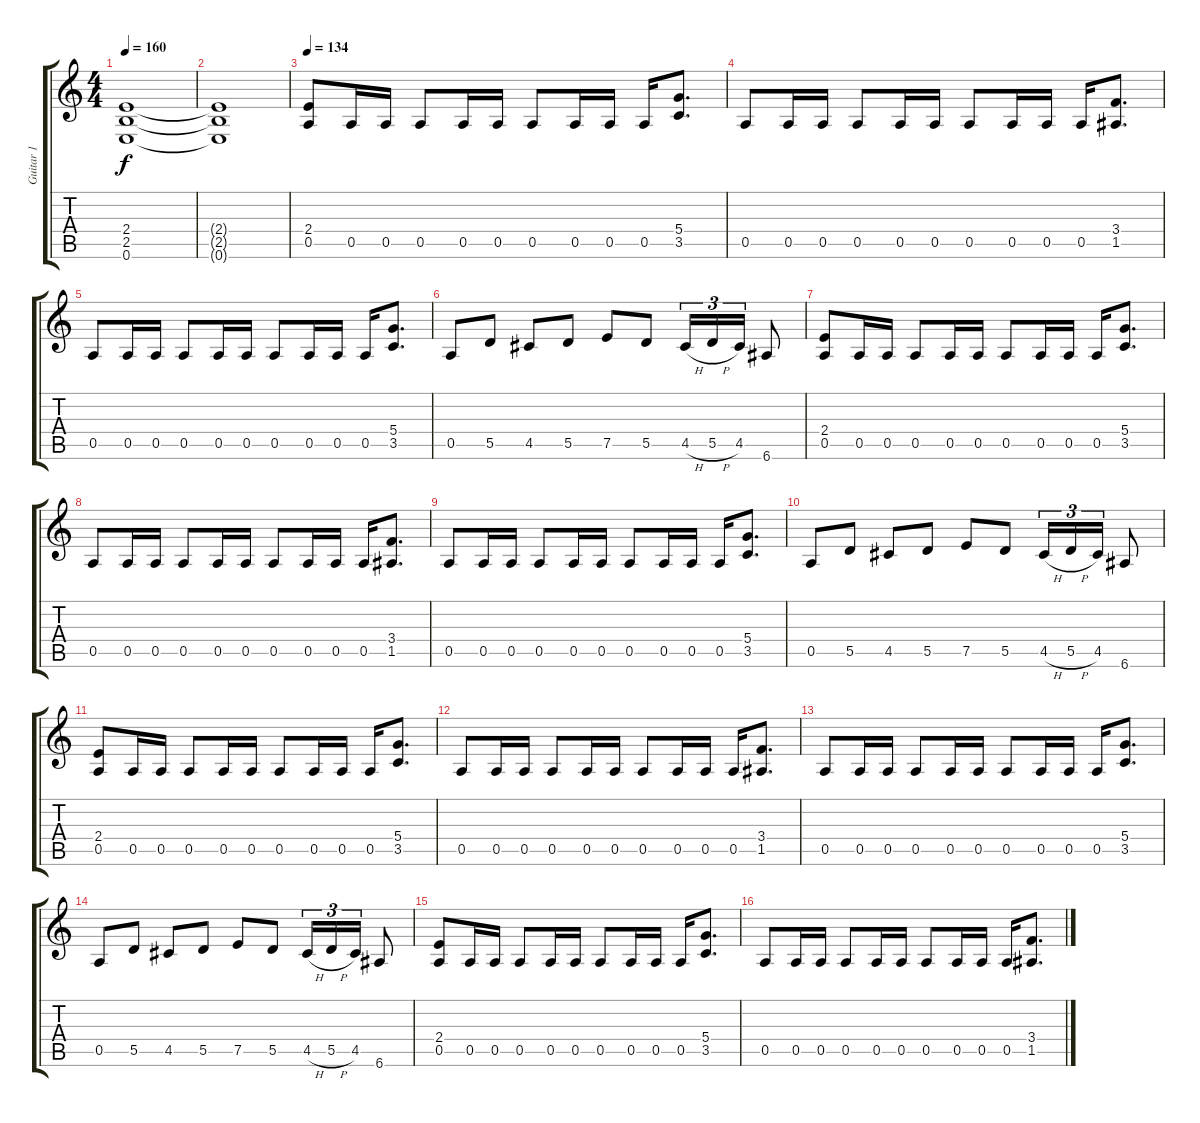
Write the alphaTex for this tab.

\track ("Guitar 1" "Guitar 1") {instrument distortionguitar}
\staff {score tabs}
\tuning (E4 B3 G3 D3 A2 E2) {hide}
\ts (4 4)
\tempo 160
\clef g2
\ks c
(2.4{t} 2.5{t} 0.6{t}).1{dy f} |
(2.4{t} 2.5{t} 0.6{t}).1 |
\tempo 134
(2.4 0.5).8 0.5.16 0.5.16 0.5.8 0.5.16 0.5.16 0.5.8 0.5.16 0.5.16 0.5.16 (5.4 3.5).8{d} |
0.5.8 0.5.16 0.5.16 0.5.8 0.5.16 0.5.16 0.5.8 0.5.16 0.5.16 0.5.16 (3.4 1.5).8{d} |
0.5.8 0.5.16 0.5.16 0.5.8 0.5.16 0.5.16 0.5.8 0.5.16 0.5.16 0.5.16 (5.4 3.5).8{d} |
0.5.8 5.5.8 4.5.8 5.5.8 7.5.8 5.5.8 4.5{h}.16{tu (3 2)} 5.5{h}.16{tu (3 2)} 4.5.16{tu (3 2)} 6.6.8 |
(2.4 0.5).8 0.5.16 0.5.16 0.5.8 0.5.16 0.5.16 0.5.8 0.5.16 0.5.16 0.5.16 (5.4 3.5).8{d} |
0.5.8 0.5.16 0.5.16 0.5.8 0.5.16 0.5.16 0.5.8 0.5.16 0.5.16 0.5.16 (3.4 1.5).8{d} |
0.5.8 0.5.16 0.5.16 0.5.8 0.5.16 0.5.16 0.5.8 0.5.16 0.5.16 0.5.16 (5.4 3.5).8{d} |
0.5.8 5.5.8 4.5.8 5.5.8 7.5.8 5.5.8 4.5{h}.16{tu (3 2)} 5.5{h}.16{tu (3 2)} 4.5.16{tu (3 2)} 6.6.8 |
(2.4 0.5).8 0.5.16 0.5.16 0.5.8 0.5.16 0.5.16 0.5.8 0.5.16 0.5.16 0.5.16 (5.4 3.5).8{d} |
0.5.8 0.5.16 0.5.16 0.5.8 0.5.16 0.5.16 0.5.8 0.5.16 0.5.16 0.5.16 (3.4 1.5).8{d} |
0.5.8 0.5.16 0.5.16 0.5.8 0.5.16 0.5.16 0.5.8 0.5.16 0.5.16 0.5.16 (5.4 3.5).8{d} |
0.5.8 5.5.8 4.5.8 5.5.8 7.5.8 5.5.8 4.5{h}.16{tu (3 2)} 5.5{h}.16{tu (3 2)} 4.5.16{tu (3 2)} 6.6.8 |
(2.4 0.5).8 0.5.16 0.5.16 0.5.8 0.5.16 0.5.16 0.5.8 0.5.16 0.5.16 0.5.16 (5.4 3.5).8{d} |
0.5.8 0.5.16 0.5.16 0.5.8 0.5.16 0.5.16 0.5.8 0.5.16 0.5.16 0.5.16 (3.4 1.5).8{d}
